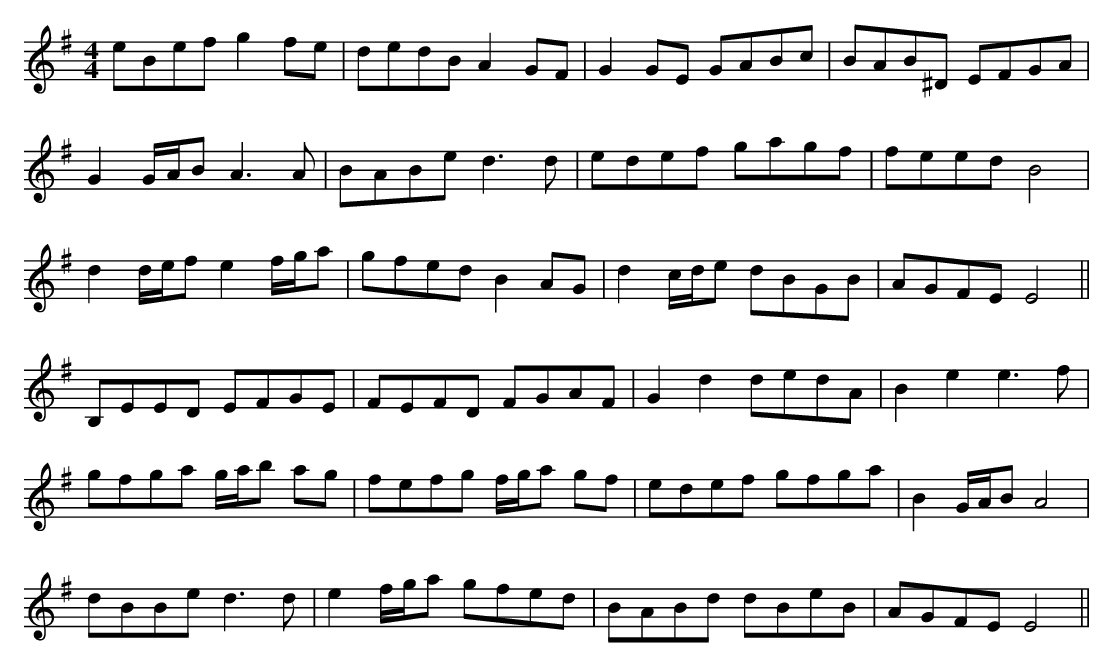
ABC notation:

X:1
M:4/4
K:Emin
eBef g2fe | dedB A2GF|G2GE GABc|BAB^D EFGA|
G2G/2A/2B A3A|BABe d3d | edef gagf | feed B4|
d2d/2e/2f e2f/2g/2a | gfed B2AG | d2 c/d/e dBGB | AGFE E4 ||
B,EED EFGE|FEFD FGAF|G2d2dedA|B2 e2 e3 f|
gfga g/2a/2b ag | fefg f/2g/2a gf | edef gfga | B2 G/A/B A4|
dBBe d3 d | e2 f/g/a gfed | BABd dBeB | AGFE E4 ||
